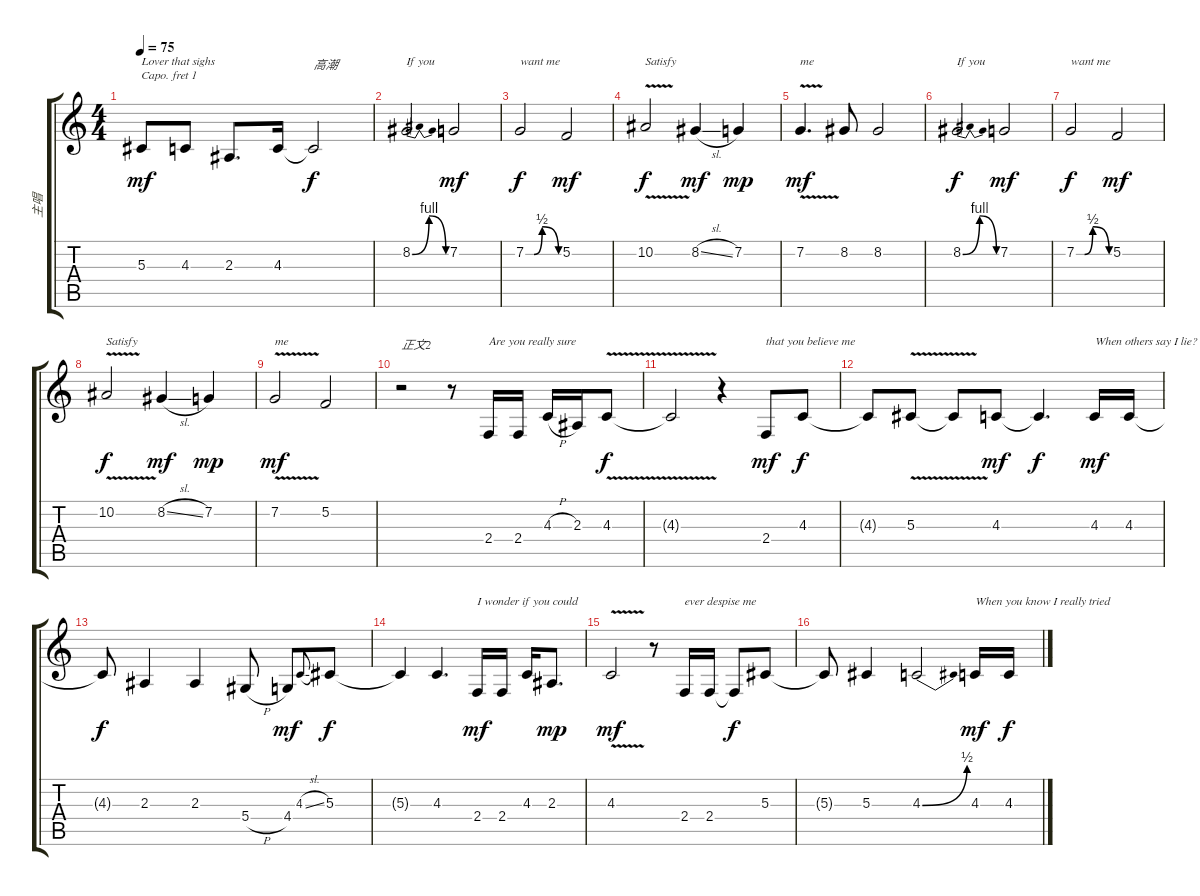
\track ("主唱" "主唱") {instrument tangoaccordion}
\staff {score tabs}
\capo 1
\tuning (E4 B3 G3 D3 A2 E2) {hide}
\ts (4 4)
\tempo 75
\clef g2
\ks c
5.3.8{txt "Lover that sighs " dy mf} 4.3.8 2.3.8{d} 4.3.16 4.3{t}.2{txt "高潮" dy f} |
8.2{be (bendrelease 0 0 30 4 30 4 60 0)}.2{txt "If you "} 7.2.2{dy mf} |
7.2{be (custom 0 0 15 0 30 2 60 0)}.2{txt "want me " dy f} 5.2.2{dy mf} |
10.2{v}.2{txt "Satisfy" dy f} 8.2{sl}.4{dy mf} 7.2.4{dy mp} |
7.2{v}.4{d txt "me " dy mf} 8.2.8 8.2.2 |
8.2{be (bendrelease 0 0 30 4 30 4 60 0)}.2{txt "If you " dy f} 7.2.2{dy mf} |
7.2{be (custom 0 0 15 0 30 2 60 0)}.2{txt "want me " dy f} 5.2.2{dy mf} |
10.2{v}.2{txt "Satisfy" dy f} 8.2{sl}.4{dy mf} 7.2.4{dy mp} |
7.2{v}.2{txt "me " dy mf} 5.2.2 |
r.2{txt "正文2"} r.8 2.4.16{txt "Are you really sure "} 2.4.16 4.3{h}.16 2.3.16 4.3{v}.8{dy f} |
4.3{t}.2 r.4 2.4.8{txt "that you believe me " dy mf} 4.3.8{dy f} |
4.3{t}.8 5.3{v}.8 5.3{t}.8 4.3.8{dy mf} 4.3{t}.4{d dy f} 4.3.16{txt "When others say I lie? " dy mf} 4.3.16 |
4.3{t}.8{dy f} 2.3.4 2.3.4 5.4{h}.8 4.4.8{dy mf} 4.3{sl}.8{gr onbeat} 5.3.8{dy f} |
5.3{t}.4 4.3.4{d} 2.4.16{txt "I wonder if you could " dy mf} 2.4.16 4.3.16 2.3.8{d dy mp} |
4.3{v}.2{dy mf} r.8 2.4.16{txt "ever despise me "} 2.4.16 2.4{t}.8{dy f} 5.3.8 |
5.3{t}.8 5.3.4 4.3{be (bend 0 0 60 2)}.2 4.3.16{txt "When you know I really tried " dy mf} 4.3.16{dy f}
